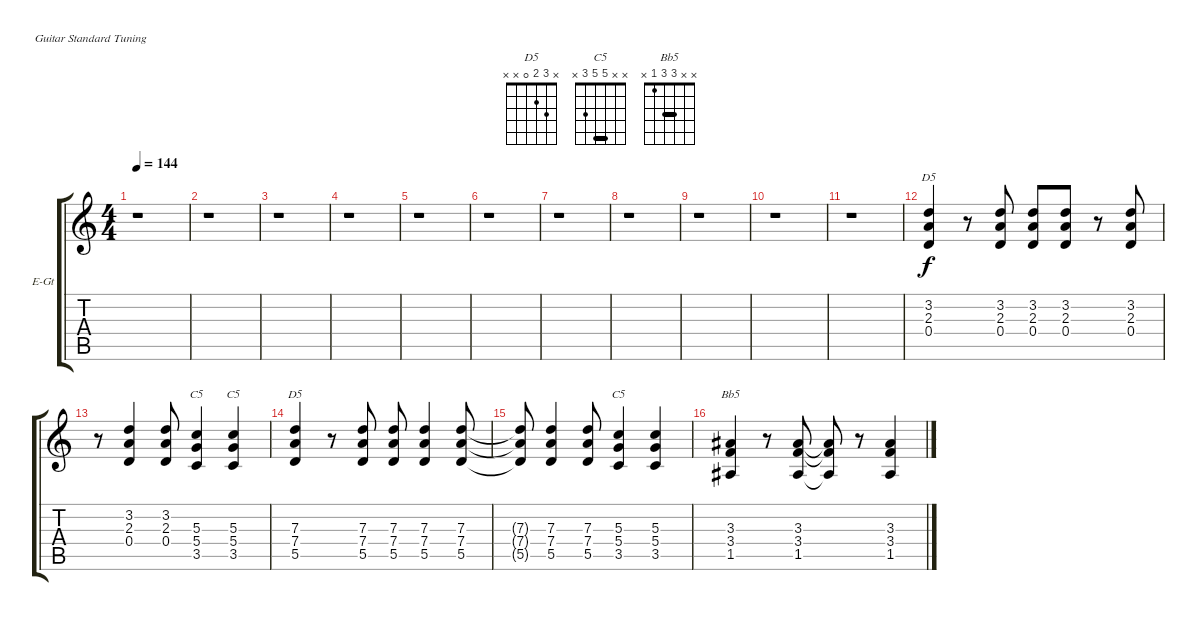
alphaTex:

\bracketExtendMode groupsimilarinstruments
\firstSystemTrackNameOrientation horizontal
\otherSystemsTrackNameOrientation horizontal
\track ("Rhythm And Fill Guitar" "E-Gt") {instrument overdrivenguitar}
\staff {score tabs}
\tuning (E4 B3 G3 D3 A2 E2)
\chord ("D5" x 3 2 0 x x) {showfingering false}
\chord ("C5" x x 5 5 3 x) {showfingering false barre 5}
\chord ("Bb5" x x 3 3 1 x) {showfingering false barre 3}
\ts (4 4)
\tempo 144
\clef g2
\ks c
r.1{dy f} |
r.1 |
r.1 |
r.1 |
r.1 |
r.1 |
r.1 |
r.1 |
r.1 |
r.1 |
r.1 |
(3.2 2.3 0.4).4{ch "D5"} r.8 (3.2 2.3 0.4).8 (3.2 2.3 0.4).8 (3.2 2.3 0.4).8 r.8 (3.2 2.3 0.4).8 |
r.8 (3.2 2.3 0.4).4 (3.2 2.3 0.4).8 (5.3 5.4 3.5).4{ch "C5"} (5.3 5.4 3.5).4{ch "C5"} |
(7.3 7.4 5.5).4{ch "D5"} r.8 (7.3 7.4 5.5).8 (7.3 7.4 5.5).8 (7.3 7.4 5.5).4 (7.3 7.4 5.5).8 |
(7.3{t} 7.4{t} 5.5{t}).8 (7.3 7.4 5.5).4 (7.3 7.4 5.5).8 (5.3 5.4 3.5).4{ch "C5"} (5.3 5.4 3.5).4 |
(3.3 3.4 1.5).4{ch "Bb5"} r.8 (3.3 3.4 1.5).8 (3.3{t} 3.4{t} 1.5{t}).8 r.8 (3.3 3.4 1.5).4
